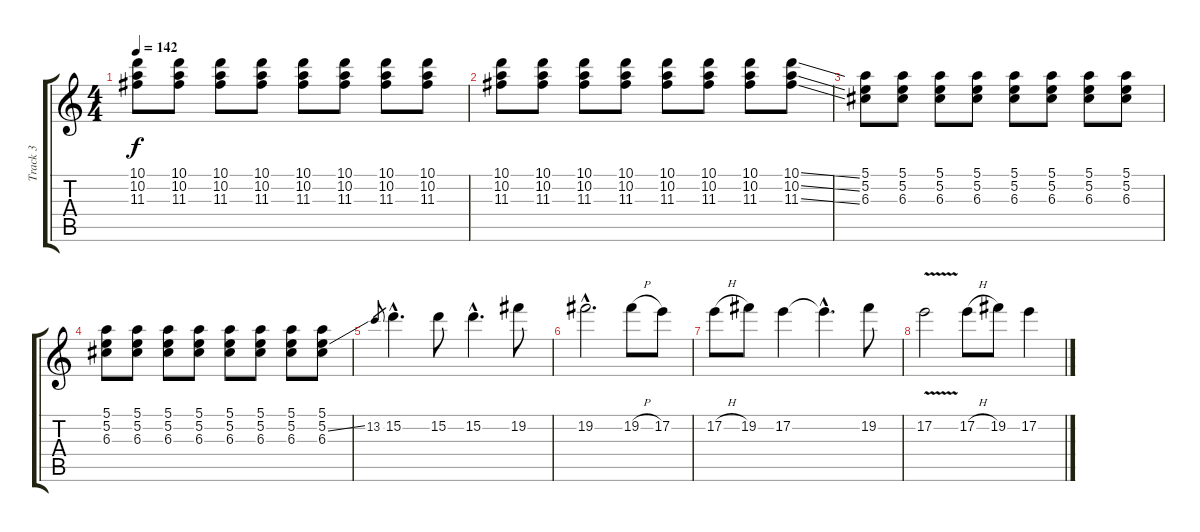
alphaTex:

\track ("Track 3" "Track 3") {instrument electricguitarclean}
\staff {score tabs}
\tuning (E4 B3 G3 D3 A2 E2) {hide}
\ts (4 4)
\tempo 142
\clef g2
\ks c
(10.1 10.2 11.3).8{dy f} (10.1 10.2 11.3).8 (10.1 10.2 11.3).8 (10.1 10.2 11.3).8 (10.1 10.2 11.3).8 (10.1 10.2 11.3).8 (10.1 10.2 11.3).8 (10.1 10.2 11.3).8 |
(10.1 10.2 11.3).8 (10.1 10.2 11.3).8 (10.1 10.2 11.3).8 (10.1 10.2 11.3).8 (10.1 10.2 11.3).8 (10.1 10.2 11.3).8 (10.1 10.2 11.3).8 (10.1{ss} 10.2{ss} 11.3{ss}).8 |
(5.1 5.2 6.3).8 (5.1 5.2 6.3).8 (5.1 5.2 6.3).8 (5.1 5.2 6.3).8 (5.1 5.2 6.3).8 (5.1 5.2 6.3).8 (5.1 5.2 6.3).8 (5.1 5.2 6.3).8 |
(5.1 5.2 6.3).8 (5.1 5.2 6.3).8 (5.1 5.2 6.3).8 (5.1 5.2 6.3).8 (5.1 5.2 6.3).8 (5.1 5.2 6.3).8 (5.1 5.2 6.3).8 (5.1 5.2{ss} 6.3).8 |
13.2.8{gr} 15.2{hac}.4{d} 15.2.8 15.2{hac}.4{d} 19.2.8 |
19.2{hac}.2{d} 19.2{h}.8 17.2.8 |
17.2{h}.8 19.2.8 17.2.4 17.2{hac t}.4{d} 19.2.8 |
17.2{v}.2 17.2{h}.8 19.2.8 17.2.4
